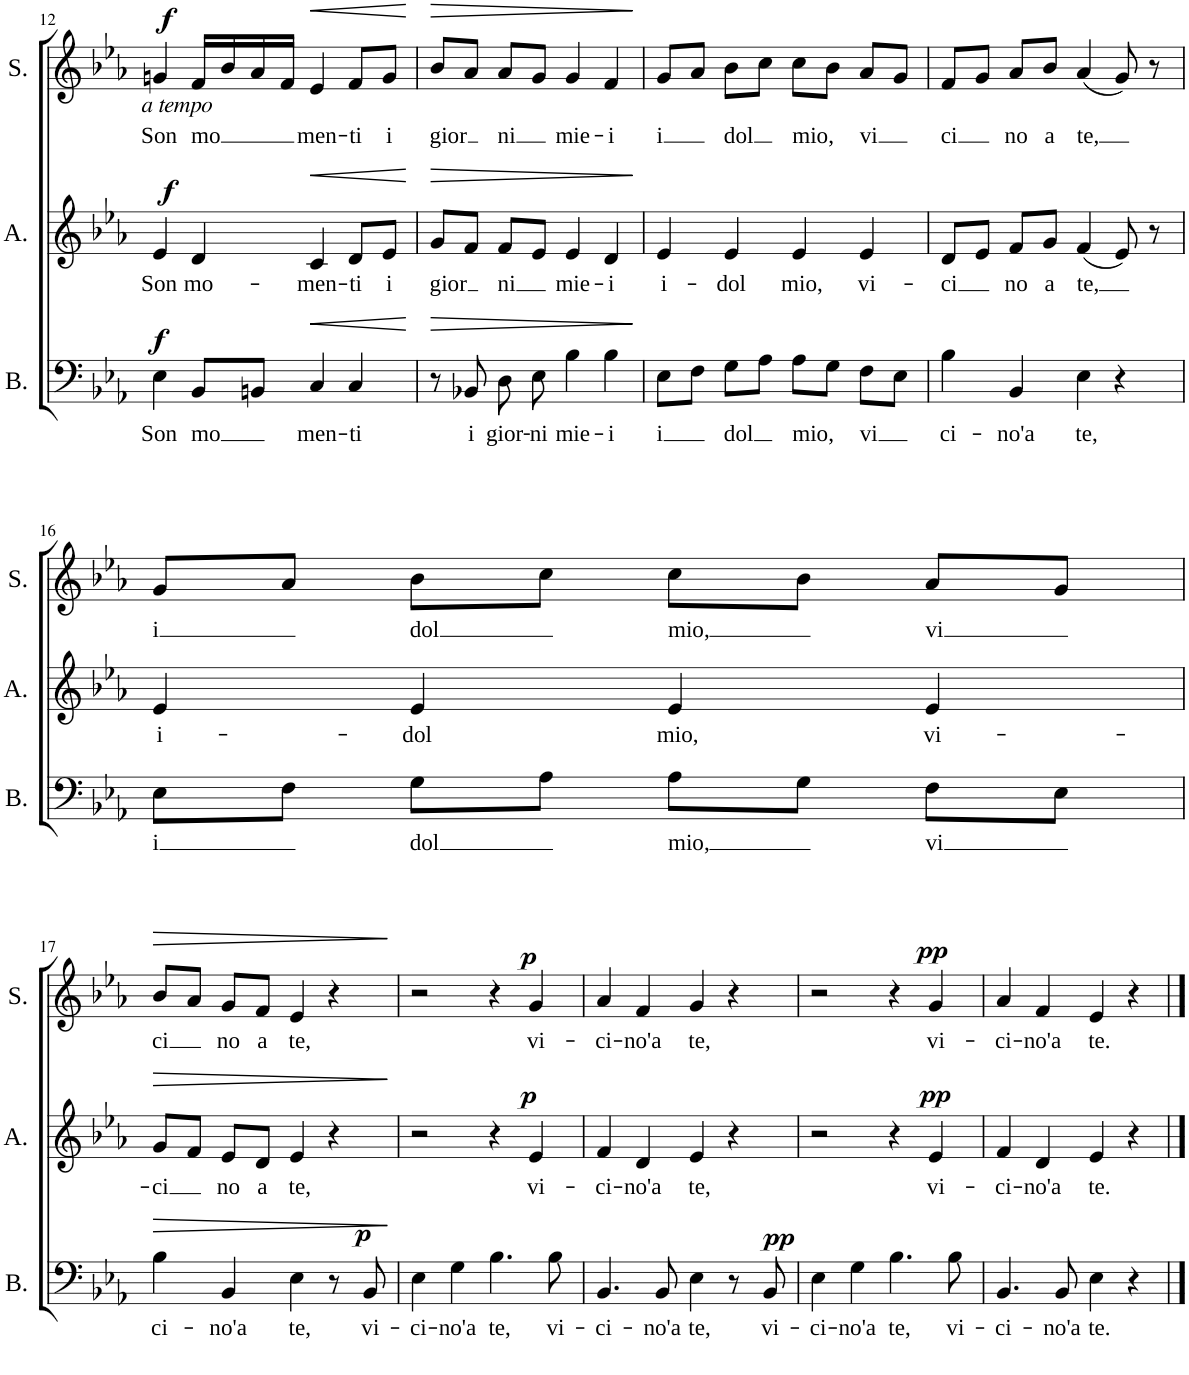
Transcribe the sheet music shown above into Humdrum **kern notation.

**kern	**text	**dynam	**kern	**text	**dynam	**kern	**text	**dynam
*part3	*part3	*part3	*part2	*part2	*part2	*part1	*part1	*part1
*staff3	*staff3	*staff3	*staff2	*staff2	*staff2	*staff1	*staff1	*staff1
*I"Bass	*	*	*I"Alto	*	*	*I"Soprano	*	*
*I'B.	*	*	*I'A.	*	*	*I'S.	*	*
!!LO:PB:g=z
*clefF4	*	*	*clefG2	*	*	*clefG2	*	*
*k[b-e-a-]	*	*	*k[b-e-a-]	*	*	*k[b-e-a-]	*	*
*M4/4	*	*	*M4/4	*	*	*M4/4	*	*
=12	=12	=12	=12	=12	=12	=12	=12	=12
!	!	!	!	!	!	!LO:TX:b:i:t=a tempo	!	!
!	!LO:LY:b	!LO:DY:a	!	!LO:LY:b	!LO:DY:a	!	!LO:LY:b	!LO:DY:a
4E-\	Son	f	4e-/	Son	f	4gn/	Son	f
!	!LO:LY:b	!	!	!LO:LY:b	!	!	!LO:LY:b	!
8BB-/L	-mo	.	4d/	mo-	.	16f/LL	-mo	.
.	.	.	.	.	.	16b-/	.	.
8BBn/J	.	.	.	.	.	16a-/	.	.
.	.	.	.	.	.	16f/JJ	.	.
!	!LO:LY:b	!LO:HP:b	!	!LO:LY:b	!LO:HP:b	!	!LO:LY:b	!LO:HP:b
4C/	men-	<	4c/	-men-	<	4e-/	men-	<
!	!LO:LY:b	!	!	!LO:LY:b	!	!	!LO:LY:b	!
4C/	-ti	.	8d/L	-ti	.	8f/L	-ti	.
!	!	!	!	!LO:LY:b	!	!	!LO:LY:b	!
.	.	.	8e-/J	i	.	8g/J	i	.
.	.	[	.	.	[	.	.	[
=13	=13	=13	=13	=13	=13	=13	=13	=13
!	!	!LO:HP:b	!	!LO:LY:b	!LO:HP:b	!	!LO:LY:b	!LO:HP:b
8r	.	>	8g/L	gior	>	8b-/L	-gior	>
!	!LO:LY:b	!	!	!	!	!	!	!
8BB-X/	i	.	8f/J	.	.	8a-/J	.	.
!	!LO:LY:b	!	!	!LO:LY:b	!	!	!LO:LY:b	!
8D\	gior-	.	8f/L	ni	.	8a-/L	ni	.
!	!LO:LY:b	!	!	!	!	!	!	!
8E-\	-ni	.	8e-/J	.	.	8g/J	.	.
!	!LO:LY:b	!	!	!LO:LY:b	!	!	!LO:LY:b	!
4B-\	mie-	.	4e-/	mie-	.	4g/	mie-	.
!	!LO:LY:b	!	!	!LO:LY:b	!	!	!LO:LY:b	!
4B-\	-i	.	4d/	-i	.	4f/	-i	.
.	.	]	.	.	]	.	.	]
=14	=14	=14	=14	=14	=14	=14	=14	=14
!	!LO:LY:b	!	!	!LO:LY:b	!	!	!LO:LY:b	!
8E-\L	-i	.	4e-/	i-	.	8g/L	i	.
8F\J	.	.	.	.	.	8a-/J	.	.
!	!LO:LY:b	!	!	!LO:LY:b	!	!	!LO:LY:b	!
8G\L	dol	.	4e-/	-dol	.	8b-\L	dol	.
8A-\J	.	.	.	.	.	8cc\J	.	.
!	!LO:LY:b	!	!	!LO:LY:b	!	!	!LO:LY:b	!
8A-\L	mio,	.	4e-/	mio,	.	8cc\L	mio,	.
8G\J	.	.	.	.	.	8b-\J	.	.
!	!LO:LY:b	!	!	!LO:LY:b	!	!	!LO:LY:b	!
8F\L	-vi	.	4e-/	vi-	.	8a-/L	-vi	.
8E-\J	.	.	.	.	.	8g/J	.	.
=15	=15	=15	=15	=15	=15	=15	=15	=15
!	!LO:LY:b	!	!	!LO:LY:b	!	!	!LO:LY:b	!
4B-\	ci-	.	8d/L	-ci	.	8f/L	ci	.
.	.	.	8e-/J	.	.	8g/J	.	.
!	!LO:LY:b	!	!	!LO:LY:b	!	!	!LO:LY:b	!
4BB-/	-no'a	.	8f/L	no	.	8a-/L	no	.
!	!	!	!	!LO:LY:b	!	!	!LO:LY:b	!
.	.	.	8g/J	a	.	8b-/J	a	.
!	!LO:LY:b	!	!	!LO:LY:b	!	!	!LO:LY:b	!
4E-\	te,	.	(4f/	te,	.	(4a-/	te,	.
4r	.	.	8e-/)	.	.	8g/)	.	.
.	.	.	8r	.	.	8r	.	.
!!LO:LB:g=z
=16	=16	=16	=16	=16	=16	=16	=16	=16
!	!LO:LY:b	!	!	!LO:LY:b	!	!	!LO:LY:b	!
8E-\L	i	.	4e-/	i-	.	8g/L	i	.
8F\J	.	.	.	.	.	8a-/J	.	.
!	!LO:LY:b	!	!	!LO:LY:b	!	!	!LO:LY:b	!
8G\L	dol	.	4e-/	-dol	.	8b-\L	dol	.
8A-\J	.	.	.	.	.	8cc\J	.	.
!	!LO:LY:b	!	!	!LO:LY:b	!	!	!LO:LY:b	!
8A-\L	mio,	.	4e-/	mio,	.	8cc\L	mio,	.
8G\J	.	.	.	.	.	8b-\J	.	.
!	!LO:LY:b	!	!	!LO:LY:b	!	!	!LO:LY:b	!
8F\L	-vi	.	4e-/	vi-	.	8a-/L	-vi	.
8E-\J	.	.	.	.	.	8g/J	.	.
!!LO:LB:g=z
=17	=17	=17	=17	=17	=17	=17	=17	=17
!	!LO:LY:b	!LO:HP:b	!	!LO:LY:b	!LO:HP:b	!	!LO:LY:b	!LO:HP:b
4B-\	ci-	>	8g/L	-ci	>	8b-/L	-ci	>
.	.	.	8f/J	.	.	8a-/J	.	.
!	!LO:LY:b	!	!	!LO:LY:b	!	!	!LO:LY:b	!
4BB-/	-no'a	.	8e-/L	no	.	8g/L	no	.
!	!	!	!	!LO:LY:b	!	!	!LO:LY:b	!
.	.	.	8d/J	a	.	8f/J	a	.
!	!LO:LY:b	!	!	!LO:LY:b	!	!	!LO:LY:b	!
4E-\	te,	.	4e-/	te,	.	4e-/	te,	.
8r	.	.	4r	.	.	4r	.	.
!	!LO:LY:b	!LO:DY:a	!	!	!	!	!	!
8BB-/	vi-	p	.	.	.	.	.	.
.	.	]	.	.	]	.	.	]
=18	=18	=18	=18	=18	=18	=18	=18	=18
!	!LO:LY:b	!	!	!	!	!	!	!
4E-\	-ci-	.	2r	.	.	2r	.	.
!	!LO:LY:b	!	!	!	!	!	!	!
4G\	-no'a	.	.	.	.	.	.	.
!	!LO:LY:b	!	!	!	!	!	!	!
4.B-\	te,	.	4r	.	.	4r	.	.
!	!	!	!	!LO:LY:b	!LO:DY:a	!	!LO:LY:b	!LO:DY:a
.	.	.	4e-/	vi-	p	4g/	vi-	p
!	!LO:LY:b	!	!	!	!	!	!	!
8B-\	vi-	.	.	.	.	.	.	.
=19	=19	=19	=19	=19	=19	=19	=19	=19
!	!LO:LY:b	!	!	!LO:LY:b	!	!	!LO:LY:b	!
4.BB-/	-ci-	.	4f/	-ci-	.	4a-/	-ci-	.
!	!	!	!	!LO:LY:b	!	!	!LO:LY:b	!
.	.	.	4d/	-no'a	.	4f/	-no'a	.
!	!LO:LY:b	!	!	!	!	!	!	!
8BB-/	-no'a	.	.	.	.	.	.	.
!	!LO:LY:b	!	!	!LO:LY:b	!	!	!LO:LY:b	!
4E-\	te,	.	4e-/	te,	.	4g/	te,	.
8r	.	.	4r	.	.	4r	.	.
!	!LO:LY:b	!LO:DY:a	!	!	!	!	!	!
8BB-/	vi-	pp	.	.	.	.	.	.
=20	=20	=20	=20	=20	=20	=20	=20	=20
!	!LO:LY:b	!	!	!	!	!	!	!
4E-\	-ci-	.	2r	.	.	2r	.	.
!	!LO:LY:b	!	!	!	!	!	!	!
4G\	-no'a	.	.	.	.	.	.	.
!	!LO:LY:b	!	!	!	!	!	!	!
4.B-\	te,	.	4r	.	.	4r	.	.
!	!	!	!	!LO:LY:b	!LO:DY:a	!	!LO:LY:b	!LO:DY:a
.	.	.	4e-/	vi-	pp	4g/	vi-	pp
!	!LO:LY:b	!	!	!	!	!	!	!
8B-\	vi-	.	.	.	.	.	.	.
=21	=21	=21	=21	=21	=21	=21	=21	=21
!	!LO:LY:b	!	!	!LO:LY:b	!	!	!LO:LY:b	!
4.BB-/	-ci-	.	4f/	-ci-	.	4a-/	-ci-	.
!	!	!	!	!LO:LY:b	!	!	!LO:LY:b	!
.	.	.	4d/	-no'a	.	4f/	-no'a	.
!	!LO:LY:b	!	!	!	!	!	!	!
8BB-/	-no'a	.	.	.	.	.	.	.
!	!LO:LY:b	!	!	!LO:LY:b	!	!	!LO:LY:b	!
4E-\	te.	.	4e-/	te.	.	4e-/	te.	.
4r	.	.	4r	.	.	4r	.	.
==	==	==	==	==	==	==	==	==
*-	*-	*-	*-	*-	*-	*-	*-	*-
